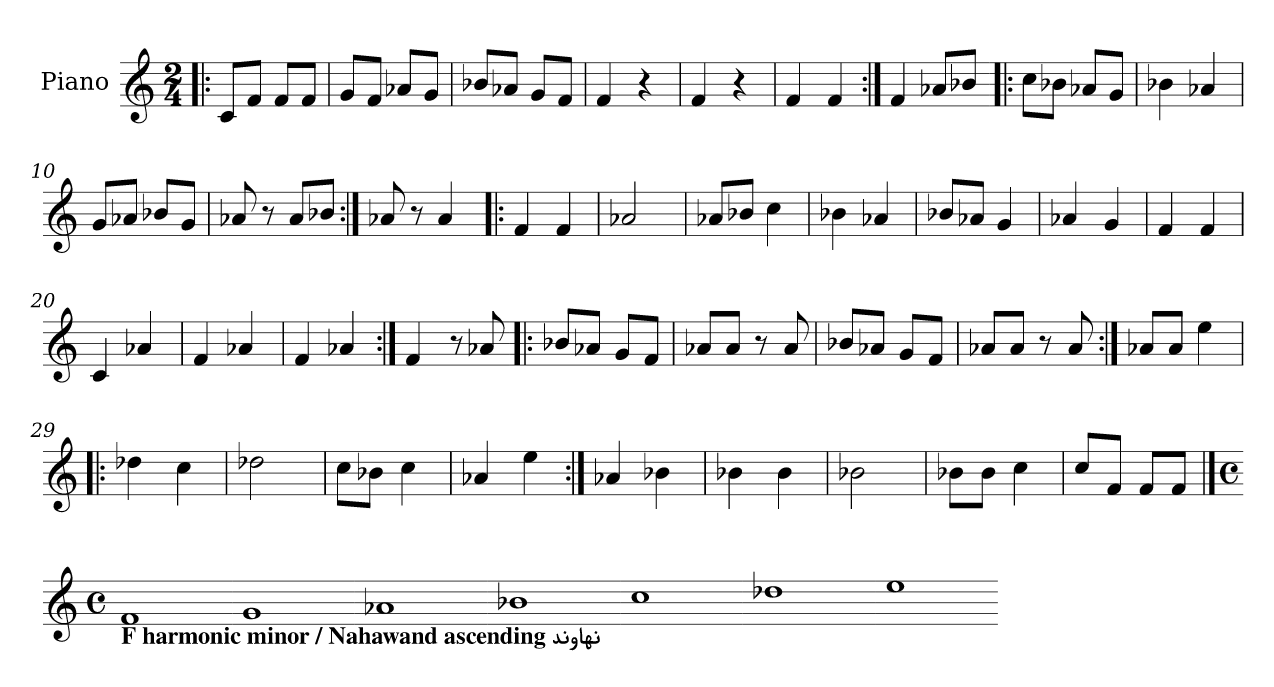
**kern
*part1
*staff1
*I"Piano
*I'Pno.
*clefG2
*k[]
*M2/4
=1!|:
8c/L
8f/J
8f/L
8f/J
=2
8g/L
8f/J
8a-X/L
8g/J
=3
8b-X/L
8a-X/J
8g/L
8f/J
=4
4f/
4r
=5
4f/
4r
=6
4f/
4f/
=7:|!
4f/
8a-X/L
8b-X/J
!!LO:LB:g=z
=8!|:
8cc\L
8b-X\J
8a-X/L
8g/J
=9
4b-X\
4a-X/
=10
8g/L
8a-X/J
8b-X/L
8g/J
=11
8a-X/
8r
8a-/L
8b-X/J
=12:|!
8a-X/
8r
4a-/
!!LO:LB:g=z
=13!|:
4f/
4f/
=14
2a-X/
=15
8a-X/L
8b-X/J
4cc\
=16
4b-X\
4a-X/
=17
8b-X/L
8a-X/J
4g/
=18
4a-X/
4g/
!!LO:LB:g=z
=19
4f/
4f/
=20
4c/
4a-X/
=21
4f/
4a-X/
=22
4f/
4a-X/
=23:|!
4f/
8r
8a-X/
!!LO:LB:g=z
=24!|:
8b-X/L
8a-X/J
8g/L
8f/J
=25
8a-X/L
8a-/J
8r
8a-/
=26
8b-X/L
8a-X/J
8g/L
8f/J
=27
8a-X/L
8a-/J
8r
8a-/
=28:|!
8a-X/L
8a-/J
4ee\
!!LO:LB:g=z
=29!|:
4dd-X\
4cc\
=30
2dd-X\
=31
8cc\L
8b-X\J
4cc\
=32
4a-X/
4ee\
=33:|!
4a-X/
4b-X\
!!LO:LB:g=z
=34
4b-X\
4b-\
=35
2b-X\
=36
8b-X\L
8b-\J
4cc\
=37
8cc/L
8f/J
8f/L
8f/J
!!LO:LB:g=z
==37X1
*M4/4
*met(c)
!LO:TX:b:t=F harmonic minor / Nahawand ascending نهاوند
1f
=37X2-
1g
=37X3-
1a-X
=37X4-
1b-X
=37X5-
1cc
=37X6-
1dd-X
=37X7-
1ee
=-
*-
